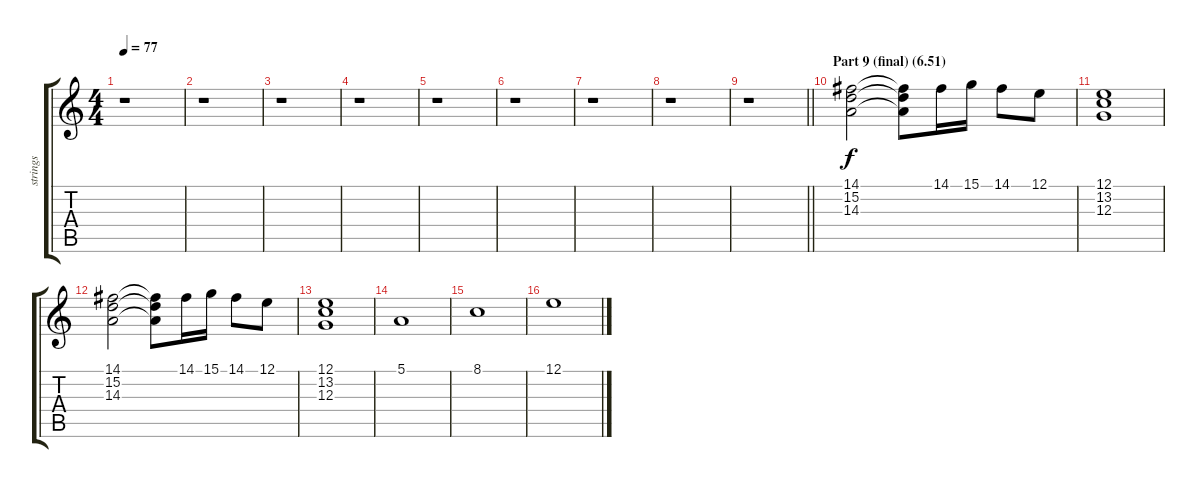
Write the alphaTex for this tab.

\track ("strings" "strings") {instrument synthstrings1}
\staff {score tabs}
\tuning (E4 B3 G3 D3 A2 E2) {hide}
\ts (4 4)
\tempo 77
\clef g2
\ks c
r.1{dy f} |
r.1 |
r.1 |
r.1 |
r.1 |
r.1 |
r.1 |
r.1 |
\barLineRight lightlight
r.1 |
\section ("" "Part 9 (final) (6.51)")
(14.1 15.2 14.3).2 (14.1{t} 15.2{t} 14.3{t}).8 14.1.16 15.1.16 14.1.8 12.1.8 |
(12.1 13.2 12.3).1 |
(14.1 15.2 14.3).2 (14.1{t} 15.2{t} 14.3{t}).8 14.1.16 15.1.16 14.1.8 12.1.8 |
(12.1 13.2 12.3).1 |
5.1.1 |
8.1.1 |
12.1.1
